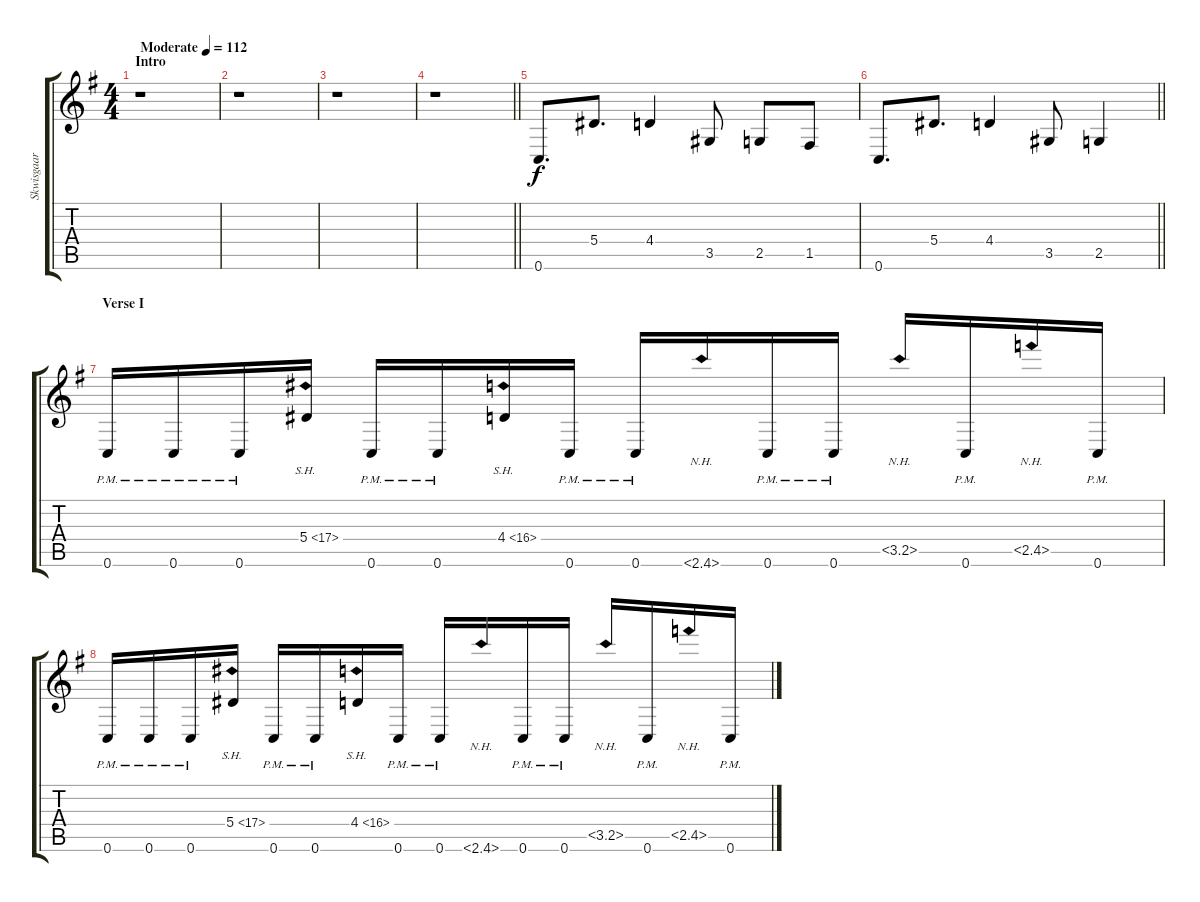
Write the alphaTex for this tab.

\track ("Skwisgaar Skwigelf" "Skwisgaar ") {instrument distortionguitar}
\staff {score tabs}
\tuning (C4 G3 Eb3 Bb2 F2 C2) {hide}
\ts (4 4)
\section ("" "Intro")
\tempo (112 "Moderate")
\clef g2
\ks eminor
r.1{dy f instrument distortionguitar} |
r.1 |
r.1 |
\barLineRight lightlight
r.1 |
\section ("" "")
0.6.8{d} 5.4.8{d} 4.4.4 3.5.8 2.5.8 1.5.8 |
\barLineRight lightlight
0.6.8{d} 5.4.8{d} 4.4.4 3.5.8 2.5.4 |
\section ("" "Verse I")
0.6{pm}.16 0.6{pm}.16 0.6{pm}.16 5.4{sh 12}.16 0.6{pm}.16 0.6{pm}.16 4.4{sh 12}.16 0.6{pm}.16 0.6{pm}.16 2.6{nh}.16 0.6{pm}.16 0.6{pm}.16 3.5{nh}.16 0.6{pm}.16 2.5{nh}.16 0.6{pm}.16 |
0.6{pm}.16 0.6{pm}.16 0.6{pm}.16 5.4{sh 12}.16 0.6{pm}.16 0.6{pm}.16 4.4{sh 12}.16 0.6{pm}.16 0.6{pm}.16 2.6{nh}.16 0.6{pm}.16 0.6{pm}.16 3.5{nh}.16 0.6{pm}.16 2.5{nh}.16 0.6{pm}.16
